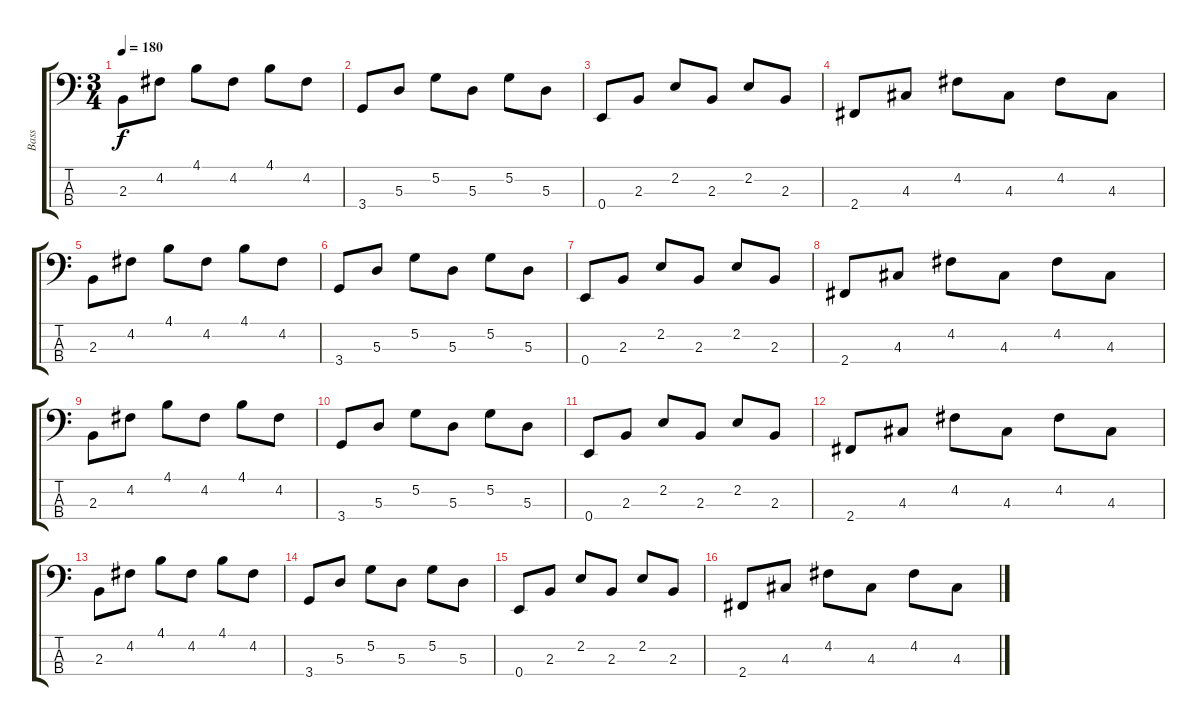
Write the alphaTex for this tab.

\track ("Bass" "Bass") {instrument acousticguitarsteel}
\staff {score tabs}
\tuning (G2 D2 A1 E1) {hide}
\ts (3 4)
\tempo 180
\tempo 145
\tempo 180
\clef f4
\ks c
2.3.8{dy f volume 10 instrument acousticguitarsteel} 4.2.8 4.1.8 4.2.8 4.1.8 4.2.8 |
3.4.8 5.3.8 5.2.8 5.3.8 5.2.8 5.3.8 |
0.4.8 2.3.8 2.2.8 2.3.8 2.2.8 2.3.8 |
2.4.8 4.3.8 4.2.8 4.3.8 4.2.8 4.3.8 |
2.3.8 4.2.8 4.1.8 4.2.8 4.1.8 4.2.8 |
3.4.8 5.3.8 5.2.8 5.3.8 5.2.8 5.3.8 |
0.4.8 2.3.8 2.2.8 2.3.8 2.2.8 2.3.8 |
2.4.8 4.3.8 4.2.8 4.3.8 4.2.8 4.3.8 |
2.3.8 4.2.8 4.1.8 4.2.8 4.1.8 4.2.8 |
3.4.8 5.3.8 5.2.8 5.3.8 5.2.8 5.3.8 |
0.4.8 2.3.8 2.2.8 2.3.8 2.2.8 2.3.8 |
2.4.8 4.3.8 4.2.8 4.3.8 4.2.8 4.3.8 |
2.3.8 4.2.8 4.1.8 4.2.8 4.1.8 4.2.8 |
3.4.8 5.3.8 5.2.8 5.3.8 5.2.8 5.3.8 |
0.4.8 2.3.8 2.2.8 2.3.8 2.2.8 2.3.8 |
2.4.8 4.3.8 4.2.8 4.3.8 4.2.8 4.3.8
